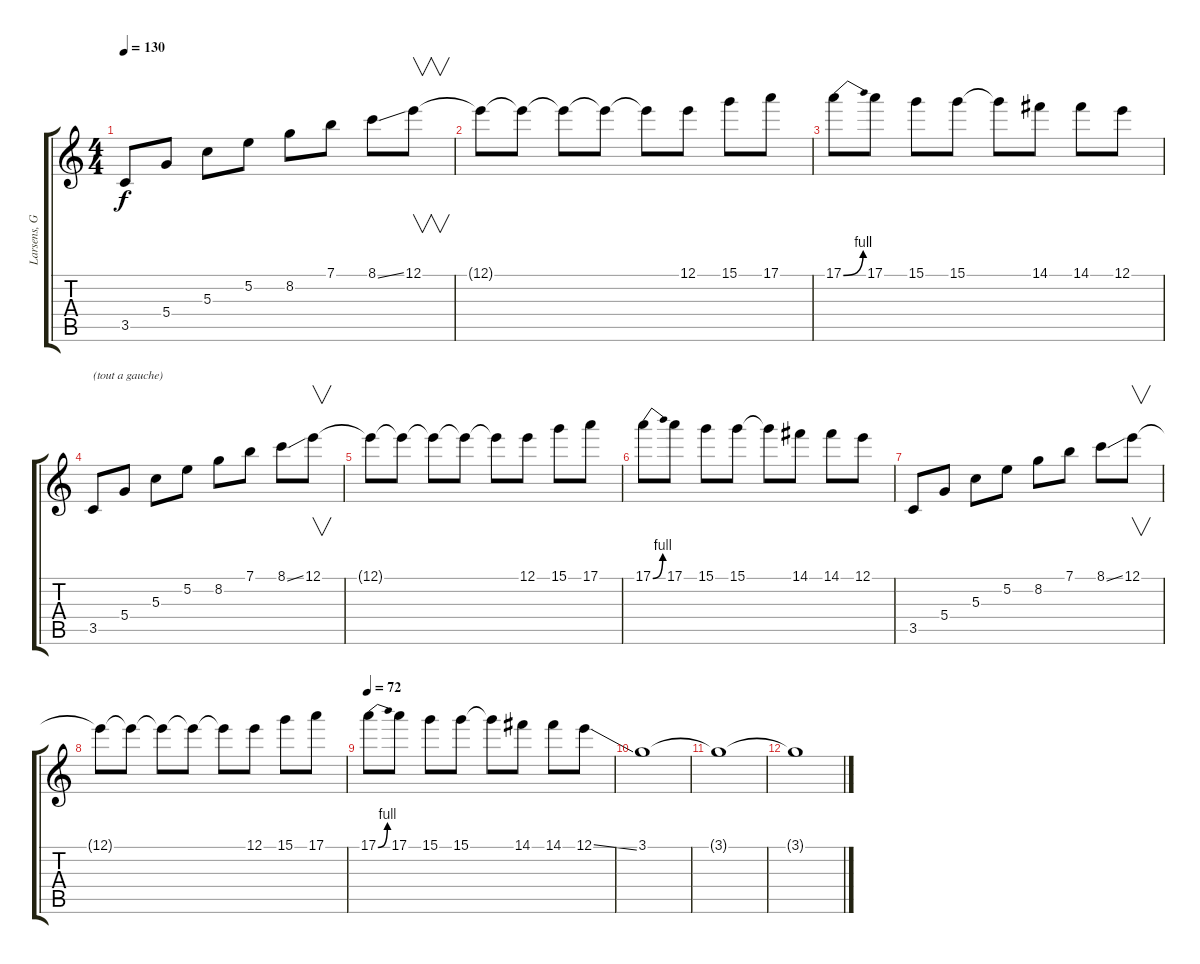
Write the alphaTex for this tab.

\track ("Larsens, Guitare 2 (Solo fin gauche)" "Larsens, G") {instrument distortionguitar}
\staff {score tabs}
\tuning (E4 B3 G3 D3 A2 E2) {hide}
\ts (4 4)
\tempo 130
\clef g2
\ks c
3.5.8{dy f volume 14 instrument distortionguitar} 5.4.8 5.3.8 5.2.8 8.2.8 7.1.8 8.1{ss}.8 12.1.8{v} |
12.1{t}.8 12.1{t}.8 12.1{t}.8 12.1{t}.8 12.1{t}.8 12.1.8 15.1.8 17.1.8 |
17.1{be (bend 0 0 60 4)}.8 17.1.8 15.1.8 15.1.8 15.1{t}.8 14.1.8 14.1.8 12.1.8 |
3.5.8{txt "(tout a gauche)" volume 12 balance 0} 5.4.8 5.3.8 5.2.8 8.2.8 7.1.8 8.1{ss}.8 12.1.8{v} |
12.1{t}.8 12.1{t}.8 12.1{t}.8 12.1{t}.8 12.1{t}.8 12.1.8 15.1.8 17.1.8 |
17.1{be (bend 0 0 60 4)}.8 17.1.8 15.1.8 15.1.8 15.1{t}.8 14.1.8 14.1.8 12.1.8 |
3.5.8 5.4.8 5.3.8 5.2.8 8.2.8 7.1.8 8.1{ss}.8 12.1.8{v} |
12.1{t}.8 12.1{t}.8 12.1{t}.8 12.1{t}.8 12.1{t}.8 12.1.8 15.1.8 17.1.8 |
\tempo 72
17.1{be (bend 0 0 60 4)}.8 17.1.8 15.1.8 15.1.8 15.1{t}.8 14.1.8 14.1.8 12.1{ss}.8 |
3.1.1 |
3.1{t}.1 |
3.1{t}.1{volume 0}
